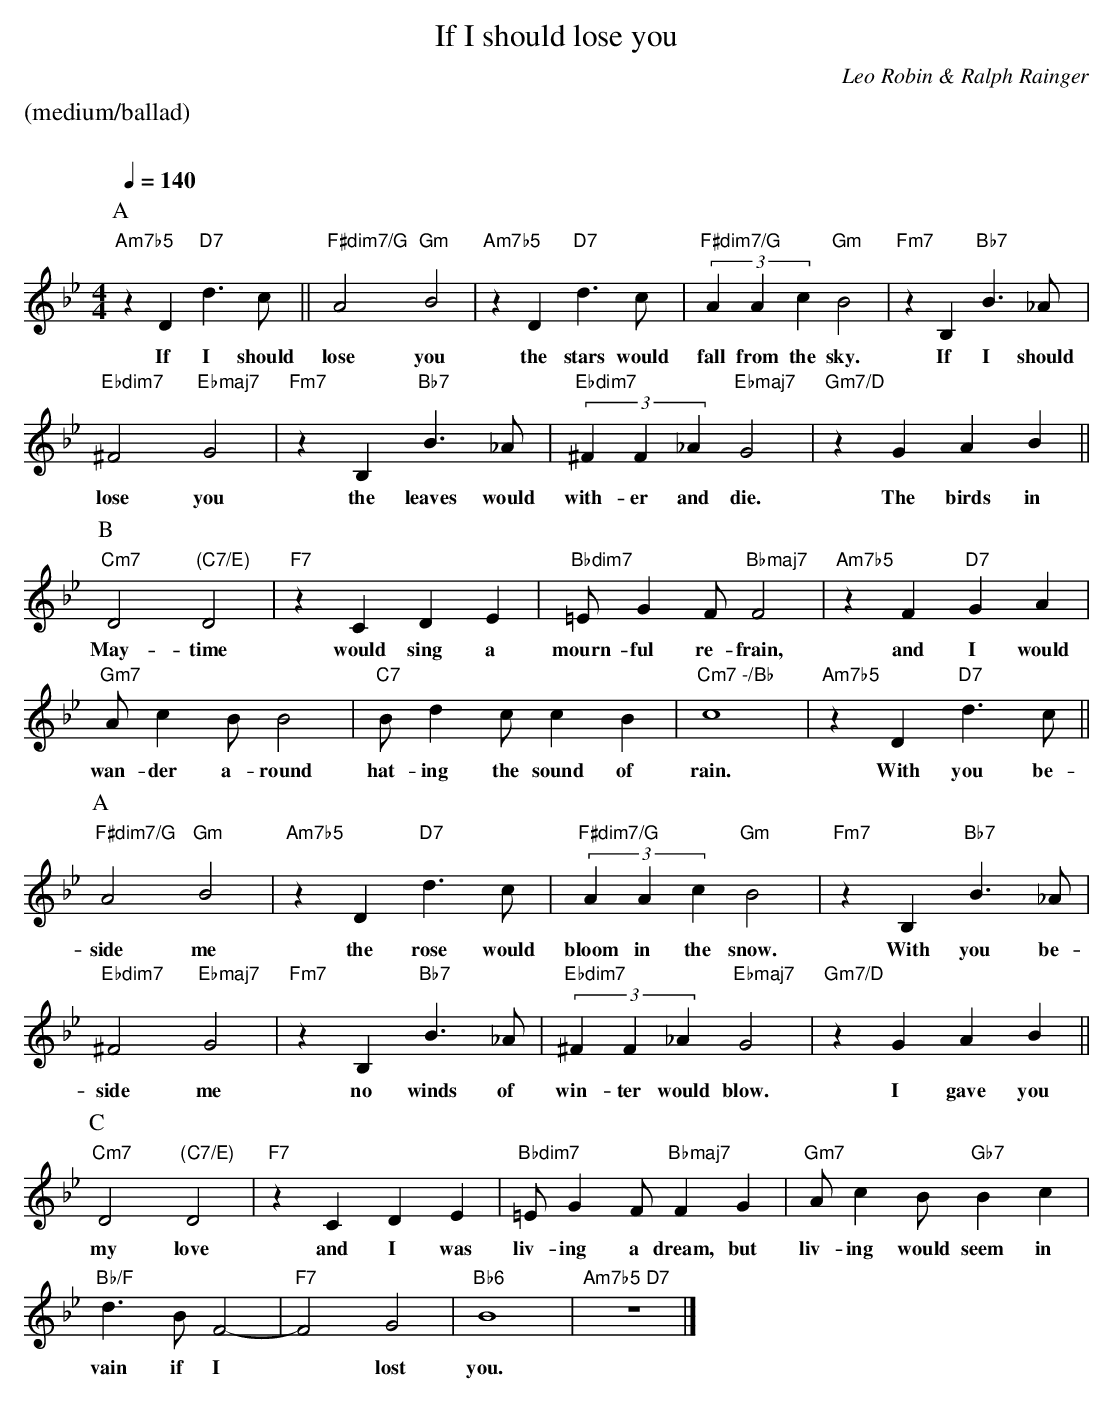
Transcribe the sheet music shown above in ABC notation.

X:1
T: If I should lose you
M:4/4
L:1/4
C:Leo Robin & Ralph Rainger
Q:1/4=140
K:Bb
%%text (medium/ballad)
%%vskip 20
P: A
"Am7b5"zD"D7"d>c||"F#dim7/G"A2"Gm"B2|"Am7b5"zD"D7"d>c|"F#dim7/G"(3AAc"Gm"B2|"Fm7"zB,"Bb7"B>_A|
w:If I should lose you the stars would fall from the sky. If I should
"Ebdim7"^F2"Ebmaj7"G2|"Fm7"zB,"Bb7"B>_A|"Ebdim7"(3^FF_A"Ebmaj7"G2|"Gm7/D"zGAB||
w:lose you the leaves would with-er and die. The birds in
P: B
"Cm7"D2"(C7/E)"D2|"F7"zCDE|"Bbdim7"=E/2GF/2 "Bbmaj7"F2|"Am7b5"zF"D7"GA|
w:May-time would sing a mourn-ful re-frain, and I would
"Gm7"A/2cB/2B2|"C7"B/2dc/2cB|"Cm7 -/Bb"c4|"Am7b5"zD"D7"d>c||
w:wan-der a-round hat-ing the sound of rain. With you be-
P: A
"F#dim7/G"A2"Gm"B2|"Am7b5"zD"D7"d>c|"F#dim7/G"(3AAc"Gm"B2|"Fm7"zB,"Bb7"B>_A|
w:side me the rose would bloom in the snow. With you be-
"Ebdim7"^F2"Ebmaj7"G2|"Fm7"zB,"Bb7"B>_A|"Ebdim7"(3^FF_A"Ebmaj7"G2|"Gm7/D"zGAB||
w:side me no winds of win-ter would blow. I gave you
P: C
"Cm7"D2"(C7/E)"D2|"F7"zCDE|"Bbdim7"=E/GF/"Bbmaj7"FG|"Gm7"A/2cB/2"Gb7"Bc|
w:my love and I was liv-ing a dream, but liv-ing would seem in
"Bb/F"d>BF2-|"F7"F2G2|"Bb6"B4|"Am7b5 D7"z4|]
w:vain if I * lost you.
